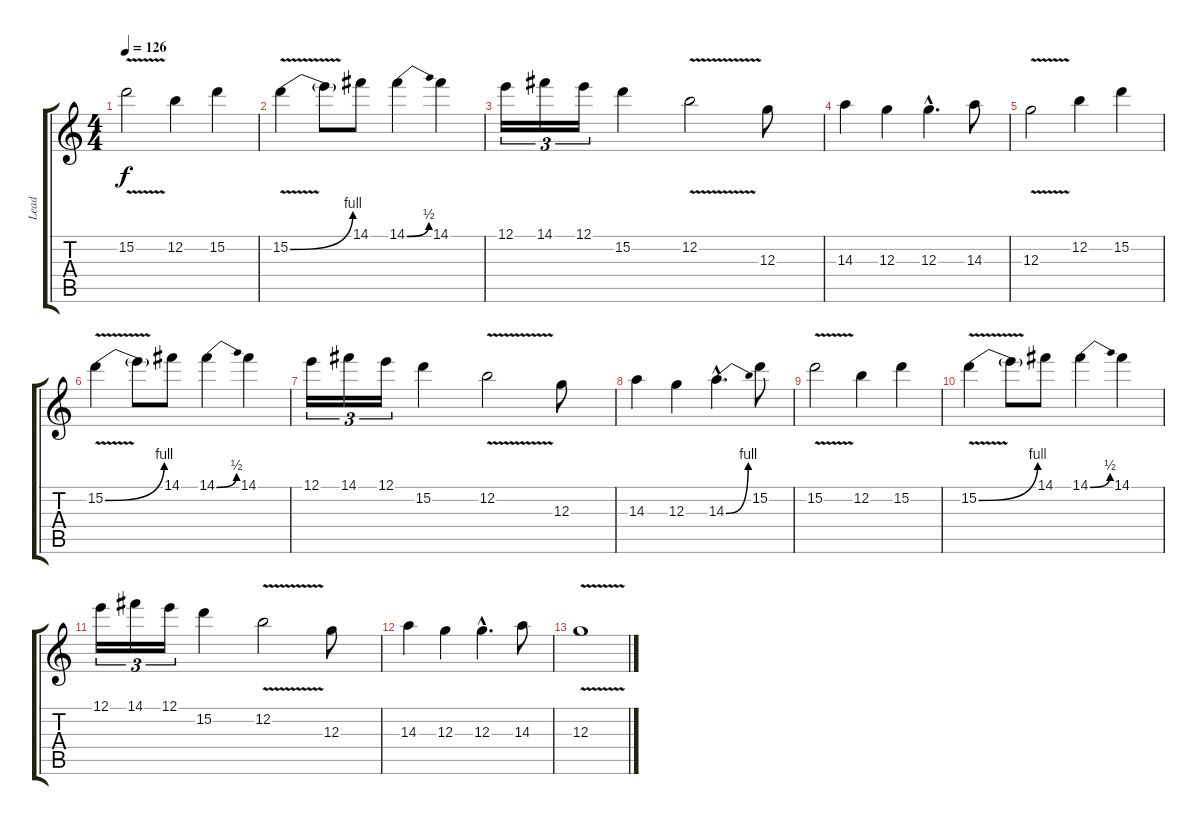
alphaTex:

\track ("Lead" "Lead") {instrument overdrivenguitar}
\staff {score tabs}
\tuning (E4 B3 G3 D3 A2 E2) {hide}
\ts (4 4)
\tempo 126
\clef g2
\ks c
15.2{v}.2{dy f} 12.2.4 15.2.4 |
15.2{be (bend 0 0 60 4) v}.4 15.2{t}.8 14.1.8 14.1{be (bend 0 0 60 2)}.4 14.1.4 |
12.1.16{tu (3 2)} 14.1.16{tu (3 2)} 12.1.16{tu (3 2)} 15.2.4 12.2{v}.2 12.3.8 |
14.3.4 12.3.4 12.3{hac}.4{d} 14.3.8 |
12.3{v}.2 12.2.4 15.2.4 |
15.2{be (bend 0 0 60 4) v}.4{volume 11} 15.2{t}.8 14.1.8 14.1{be (bend 0 0 60 2)}.4 14.1.4 |
12.1.16{tu (3 2) volume 10} 14.1.16{tu (3 2)} 12.1.16{tu (3 2)} 15.2.4 12.2{v}.2 12.3.8 |
14.3.4{volume 8} 12.3.4 14.3{be (bend 0 0 60 4) hac}.4{d} 15.2.8 |
15.2{v}.2{volume 6} 12.2.4 15.2.4 |
15.2{be (bend 0 0 60 4) v}.4{volume 5} 15.2{t}.8 14.1.8 14.1{be (bend 0 0 60 2)}.4 14.1.4 |
12.1.16{tu (3 2) volume 3} 14.1.16{tu (3 2)} 12.1.16{tu (3 2)} 15.2.4 12.2{v}.2 12.3.8 |
14.3.4{volume 2} 12.3.4 12.3{hac}.4{d} 14.3.8 |
12.3{v}.1{volume 1}
